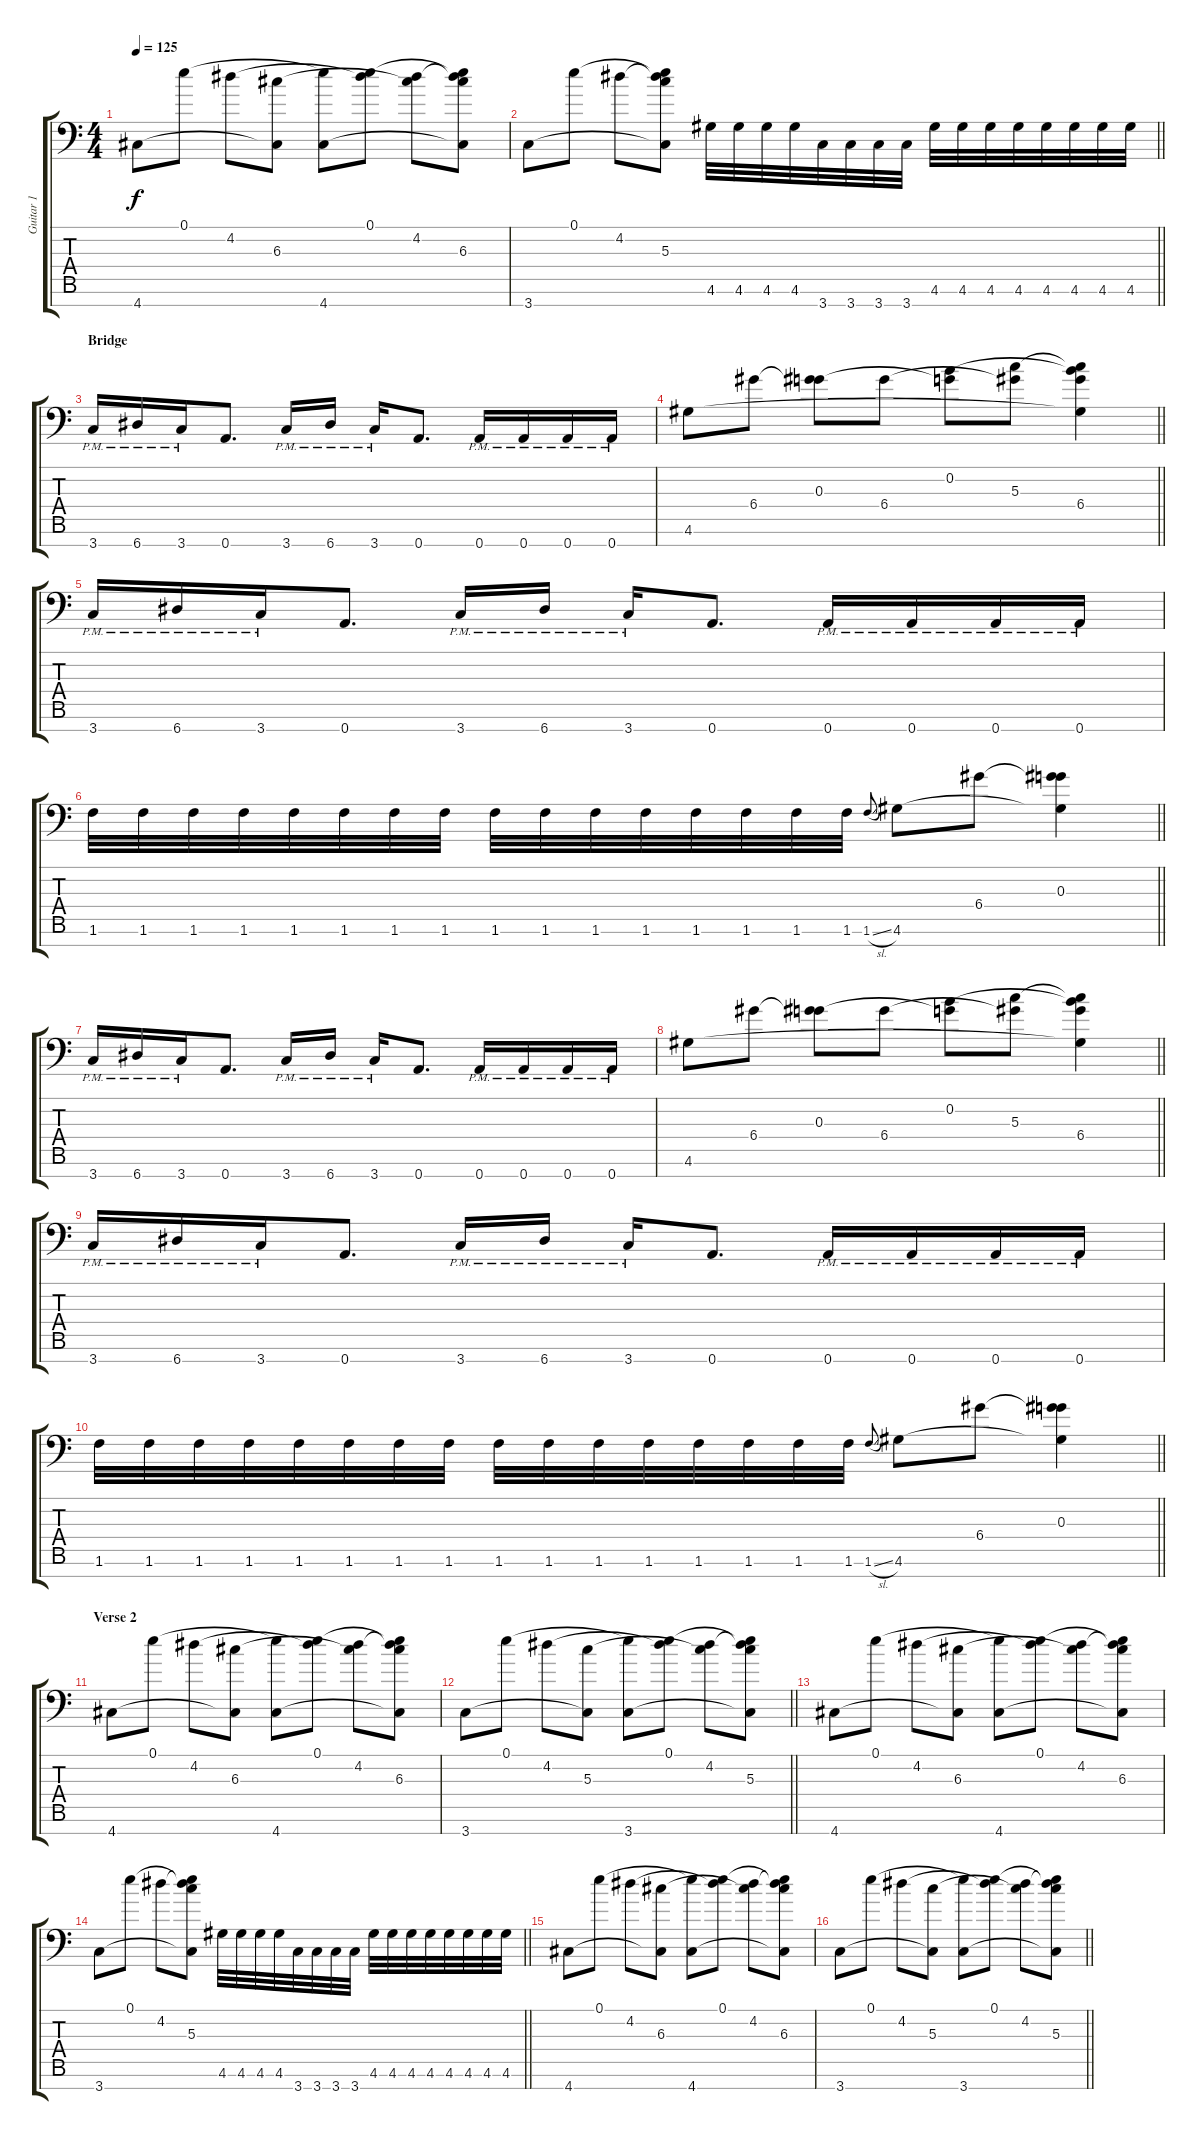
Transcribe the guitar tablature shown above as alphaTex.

\track ("Guitar 1" "Guitar 1") {instrument distortionguitar}
\staff {score tabs}
\tuning (E4 B3 G3 D3 A2 E2 A1) {hide}
\ts (4 4)
\tempo 125
\clef f4
\ks c
4.7.8{dy f} 0.1.8 4.2.8 (6.3 4.7{t}).8 (0.1{t} 4.7).8 (0.1 4.2{t}).8 (4.2 6.3{t}).8 (0.1{t} 4.2{t} 6.3 4.7{t}).8 |
\barLineRight lightlight
3.7.8 0.1.8 4.2.8 (0.1{t} 4.2{t} 5.3 3.7{t}).8 4.6.32 4.6.32 4.6.32 4.6.32 3.7.32 3.7.32 3.7.32 3.7.32 4.6.32 4.6.32 4.6.32 4.6.32 4.6.32 4.6.32 4.6.32 4.6.32 |
\section ("" "Bridge")
3.7{pm}.16 6.7{pm}.16 3.7{pm}.16 0.7.8{d} 3.7{pm}.16 6.7{pm}.16 3.7{pm}.16 0.7.8{d} 0.7{pm}.16 0.7{pm}.16 0.7{pm}.16 0.7{pm}.16 |
\barLineRight lightlight
4.6.8 6.4.8 (0.3 6.4{t}).8 6.4.8 (0.2 0.3{t}).8 (5.3 6.4{t}).8 (0.2{t} 5.3{t} 6.4 4.6{t}).4 |
3.7{pm}.16 6.7{pm}.16 3.7{pm}.16 0.7.8{d} 3.7{pm}.16 6.7{pm}.16 3.7{pm}.16 0.7.8{d} 0.7{pm}.16 0.7{pm}.16 0.7{pm}.16 0.7{pm}.16 |
\barLineRight lightlight
1.6.32 1.6.32 1.6.32 1.6.32 1.6.32 1.6.32 1.6.32 1.6.32 1.6.32 1.6.32 1.6.32 1.6.32 1.6.32 1.6.32 1.6.32 1.6.32 1.6{sl}.8{gr onbeat} 4.6.8 6.4.8 (0.3 6.4{t} 4.6{t}).4 |
3.7{pm}.16 6.7{pm}.16 3.7{pm}.16 0.7.8{d} 3.7{pm}.16 6.7{pm}.16 3.7{pm}.16 0.7.8{d} 0.7{pm}.16 0.7{pm}.16 0.7{pm}.16 0.7{pm}.16 |
\barLineRight lightlight
4.6.8 6.4.8 (0.3 6.4{t}).8 6.4.8 (0.2 0.3{t}).8 (5.3 6.4{t}).8 (0.2{t} 5.3{t} 6.4 4.6{t}).4 |
3.7{pm}.16 6.7{pm}.16 3.7{pm}.16 0.7.8{d} 3.7{pm}.16 6.7{pm}.16 3.7{pm}.16 0.7.8{d} 0.7{pm}.16 0.7{pm}.16 0.7{pm}.16 0.7{pm}.16 |
\barLineRight lightlight
1.6.32 1.6.32 1.6.32 1.6.32 1.6.32 1.6.32 1.6.32 1.6.32 1.6.32 1.6.32 1.6.32 1.6.32 1.6.32 1.6.32 1.6.32 1.6.32 1.6{sl}.8{gr onbeat} 4.6.8 6.4.8 (0.3 6.4{t} 4.6{t}).4 |
\section ("" "Verse 2")
4.7.8 0.1.8 4.2.8 (6.3 4.7{t}).8 (0.1{t} 4.7).8 (0.1 4.2{t}).8 (4.2 6.3{t}).8 (0.1{t} 4.2{t} 6.3 4.7{t}).8 |
\barLineRight lightlight
3.7.8 0.1.8 4.2.8 (5.3 3.7{t}).8 (0.1{t} 3.7).8 (0.1 4.2{t}).8 (4.2 5.3{t}).8 (0.1{t} 4.2{t} 5.3 3.7{t}).8 |
4.7.8 0.1.8 4.2.8 (6.3 4.7{t}).8 (0.1{t} 4.7).8 (0.1 4.2{t}).8 (4.2 6.3{t}).8 (0.1{t} 4.2{t} 6.3 4.7{t}).8 |
\barLineRight lightlight
3.7.8 0.1.8 4.2.8 (0.1{t} 4.2{t} 5.3 3.7{t}).8 4.6.32 4.6.32 4.6.32 4.6.32 3.7.32 3.7.32 3.7.32 3.7.32 4.6.32 4.6.32 4.6.32 4.6.32 4.6.32 4.6.32 4.6.32 4.6.32 |
4.7.8 0.1.8 4.2.8 (6.3 4.7{t}).8 (0.1{t} 4.7).8 (0.1 4.2{t}).8 (4.2 6.3{t}).8 (0.1{t} 4.2{t} 6.3 4.7{t}).8 |
\barLineRight lightlight
3.7.8 0.1.8 4.2.8 (5.3 3.7{t}).8 (0.1{t} 3.7).8 (0.1 4.2{t}).8 (4.2 5.3{t}).8 (0.1{t} 4.2{t} 5.3 3.7{t}).8
